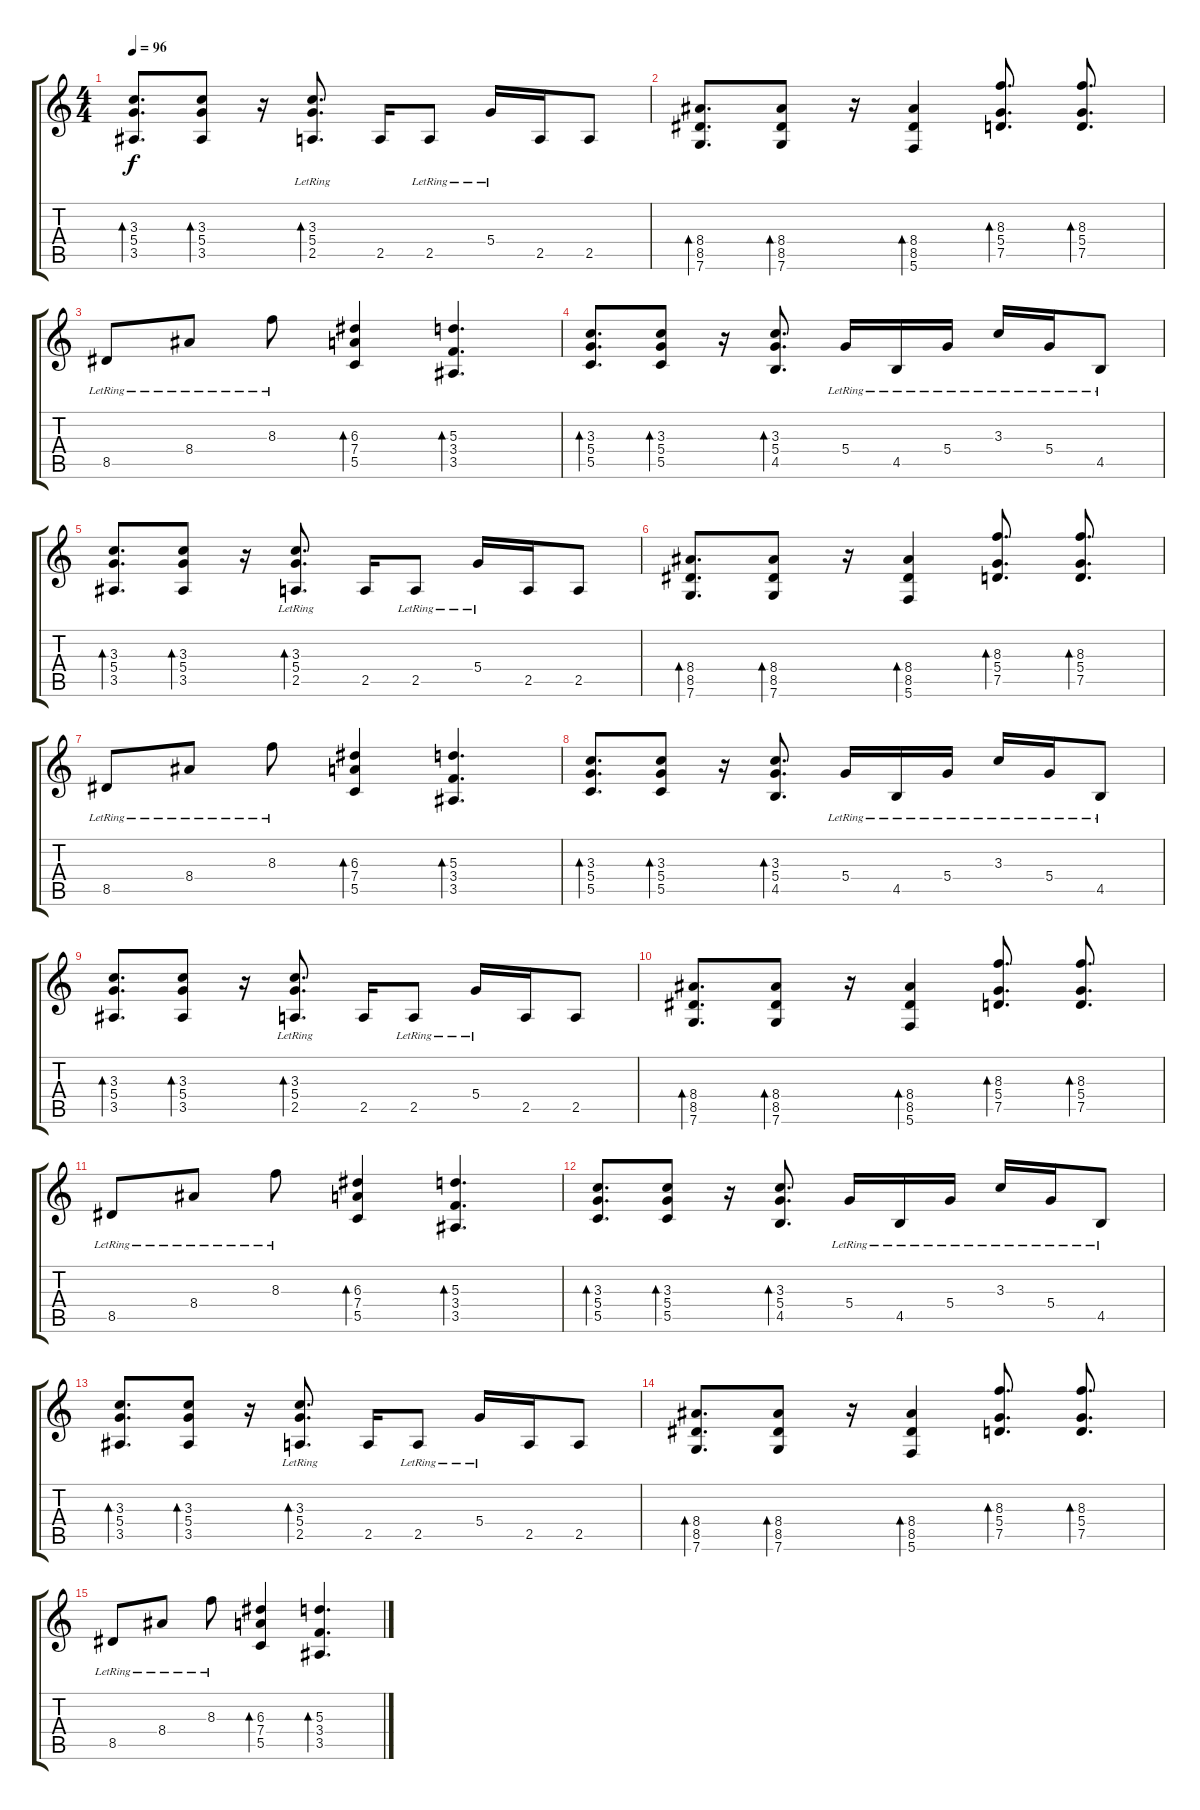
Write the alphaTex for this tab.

\track "" {instrument distortionguitar}
\staff {score tabs}
\tuning (G4 E4 A3 D3 G2 C2) {hide}
\ts (4 4)
\tempo 96
\clef g2
\ks c
(3.3 5.4 3.5).8{d bd 60 dy f} (3.3 5.4 3.5).8{bd 60} r.16 (3.3{lr} 5.4{lr} 2.5{lr}).8{d bd 60} 2.5.16 2.5{lr}.8 5.4{lr}.16 2.5.16 2.5.8 |
(8.4 8.5 7.6).8{d bd 60} (8.4 8.5 7.6).8{bd 60} r.16 (8.4 8.5 5.6).4{bd 60} (8.3 5.4 7.5).8{d bd 60} (8.3 5.4 7.5).8{d bd 60} |
8.5{lr}.8 8.4{lr}.8 8.3{lr}.8 (6.3 7.4 5.5).4{bd 60} (5.3 3.4 3.5).4{d bd 60} |
(3.3 5.4 5.5).8{d bd 60} (3.3 5.4 5.5).8{bd 60} r.16 (3.3 5.4 4.5).8{d bd 60} 5.4{lr}.16 4.5{lr}.16 5.4{lr}.16 3.3{lr}.16 5.4{lr}.16 4.5{lr}.8 |
(3.3 5.4 3.5).8{d bd 60} (3.3 5.4 3.5).8{bd 60} r.16 (3.3{lr} 5.4{lr} 2.5{lr}).8{d bd 60} 2.5.16 2.5{lr}.8 5.4{lr}.16 2.5.16 2.5.8 |
(8.4 8.5 7.6).8{d bd 60} (8.4 8.5 7.6).8{bd 60} r.16 (8.4 8.5 5.6).4{bd 60} (8.3 5.4 7.5).8{d bd 60} (8.3 5.4 7.5).8{d bd 60} |
8.5{lr}.8 8.4{lr}.8 8.3{lr}.8 (6.3 7.4 5.5).4{bd 60} (5.3 3.4 3.5).4{d bd 60} |
(3.3 5.4 5.5).8{d bd 60} (3.3 5.4 5.5).8{bd 60} r.16 (3.3 5.4 4.5).8{d bd 60} 5.4{lr}.16 4.5{lr}.16 5.4{lr}.16 3.3{lr}.16 5.4{lr}.16 4.5{lr}.8 |
(3.3 5.4 3.5).8{d bd 60} (3.3 5.4 3.5).8{bd 60} r.16 (3.3{lr} 5.4{lr} 2.5{lr}).8{d bd 60} 2.5.16 2.5{lr}.8 5.4{lr}.16 2.5.16 2.5.8 |
(8.4 8.5 7.6).8{d bd 60} (8.4 8.5 7.6).8{bd 60} r.16 (8.4 8.5 5.6).4{bd 60} (8.3 5.4 7.5).8{d bd 60} (8.3 5.4 7.5).8{d bd 60} |
8.5{lr}.8 8.4{lr}.8 8.3{lr}.8 (6.3 7.4 5.5).4{bd 60} (5.3 3.4 3.5).4{d bd 60} |
(3.3 5.4 5.5).8{d bd 60} (3.3 5.4 5.5).8{bd 60} r.16 (3.3 5.4 4.5).8{d bd 60} 5.4{lr}.16 4.5{lr}.16 5.4{lr}.16 3.3{lr}.16 5.4{lr}.16 4.5{lr}.8 |
(3.3 5.4 3.5).8{d bd 60} (3.3 5.4 3.5).8{bd 60} r.16 (3.3{lr} 5.4{lr} 2.5{lr}).8{d bd 60} 2.5.16 2.5{lr}.8 5.4{lr}.16 2.5.16 2.5.8 |
(8.4 8.5 7.6).8{d bd 60} (8.4 8.5 7.6).8{bd 60} r.16 (8.4 8.5 5.6).4{bd 60} (8.3 5.4 7.5).8{d bd 60} (8.3 5.4 7.5).8{d bd 60} |
8.5{lr}.8 8.4{lr}.8 8.3{lr}.8 (6.3 7.4 5.5).4{bd 60} (5.3 3.4 3.5).4{d bd 60}
